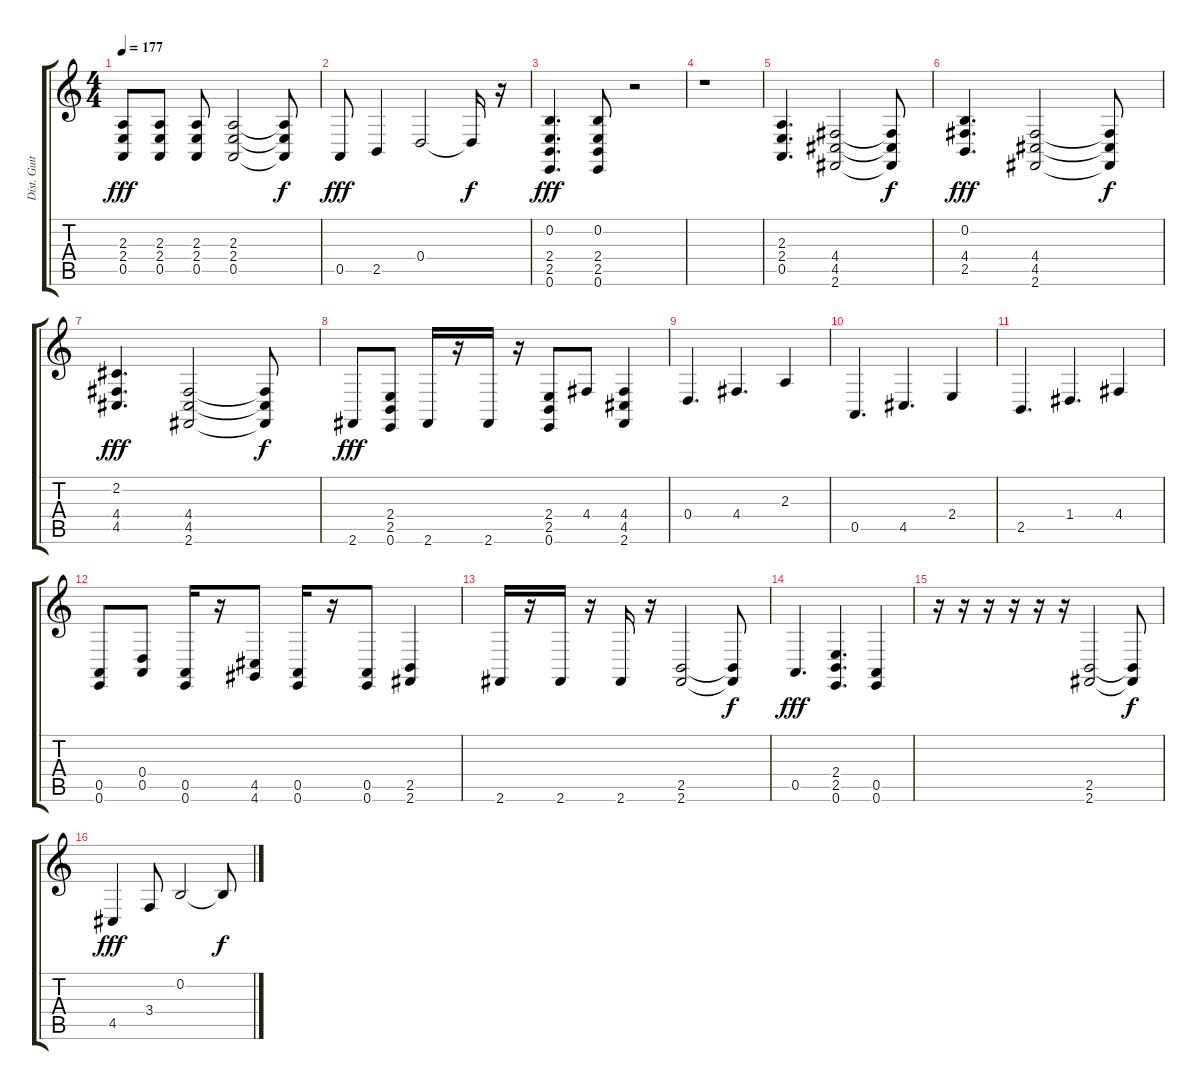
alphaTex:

\track ("Dist. Guitar 3" "Dist. Guit") {instrument lead5charang}
\staff {score tabs}
\tuning (E4 B3 G3 D3 A2 E2) {hide}
\ts (4 4)
\tempo 177
\clef g2
\ks c
(2.3 2.4 0.5).8{dy fff} (2.3 2.4 0.5).8 (2.3 2.4 0.5).8 (2.3 2.4 0.5).2 (2.3{t} 2.4{t} 0.5{t}).8{dy f} |
0.5.8{dy fff} 2.5.4 0.4.2 0.4{t}.16{dy f} r.16 |
(0.2 2.4 2.5 0.6).4{d dy fff} (0.2 2.4 2.5 0.6).8 r.2 |
r.1 |
(2.3 2.4 0.5).4{d} (4.4 4.5 2.6).2 (4.4{t} 4.5{t} 2.6{t}).8{dy f} |
(0.2 4.4 2.5).4{d dy fff} (4.4 4.5 2.6).2 (4.4{t} 4.5{t} 2.6{t}).8{dy f} |
(2.2 4.4 4.5).4{d dy fff} (4.4 4.5 2.6).2 (4.4{t} 4.5{t} 2.6{t}).8{dy f} |
2.6.8{dy fff} (2.4 2.5 0.6).8 2.6.16 r.16 2.6.16 r.16 (2.4 2.5 0.6).8 4.4.8 (4.4 4.5 2.6).4 |
0.4.4{d} 4.4.4{d} 2.3.4 |
0.5.4{d} 4.5.4{d} 2.4.4 |
2.5.4{d} 1.4.4{d} 4.4.4 |
(0.5 0.6).8 (0.4 0.5).8 (0.5 0.6).16 r.16 (4.5 4.6).8 (0.5 0.6).16 r.16 (0.5 0.6).8 (2.5 2.6).4 |
2.6.16 r.16 2.6.16 r.16 2.6.16 r.16 (2.5 2.6).2 (2.5{t} 2.6{t}).8{dy f} |
0.5.4{d dy fff} (2.4 2.5 0.6).4{d} (0.5 0.6).4 |
r.16 r.16 r.16 r.16 r.16 r.16 (2.5 2.6).2 (2.5{t} 2.6{t}).8{dy f} |
4.5.4{dy fff} 3.4.8 0.2.2 0.2{t}.8{dy f}
